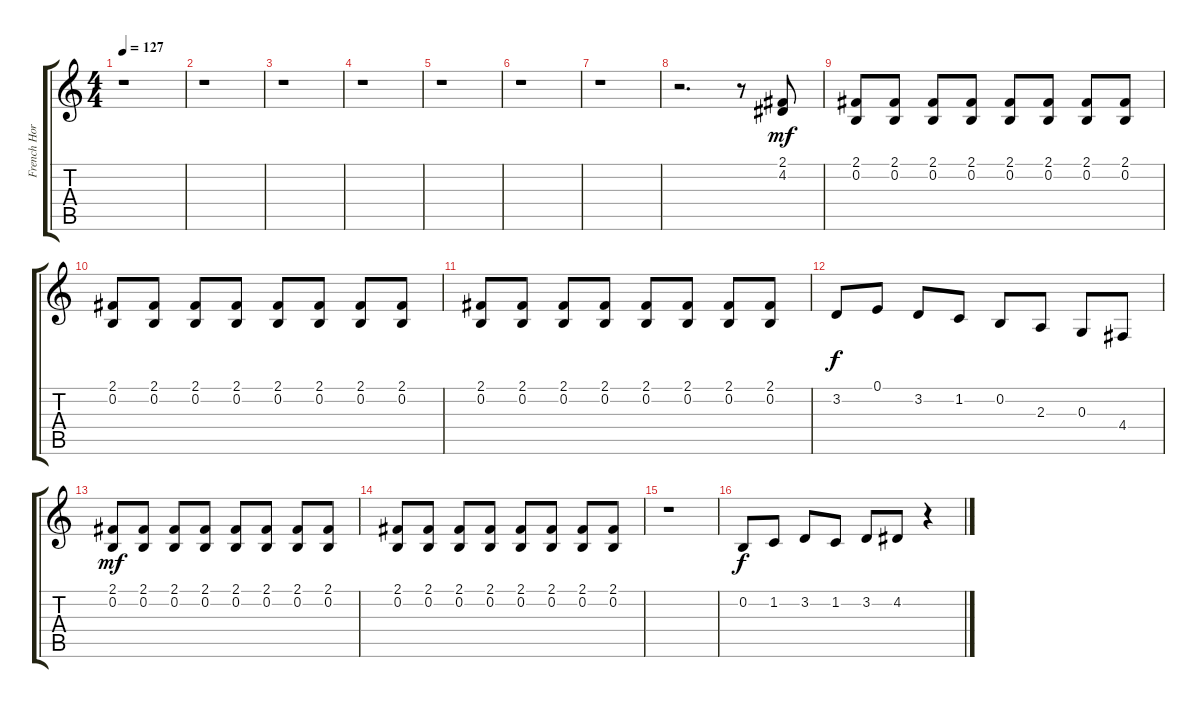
\track ("French Horn" "French Hor") {instrument frenchhorn}
\staff {score tabs}
\tuning (E4 B3 G3 D3 A2 E2) {hide}
\ts (4 4)
\tempo 127
\clef g2
\ks c
r.1{dy f} |
r.1 |
r.1 |
r.1 |
r.1 |
r.1 |
r.1 |
r.2{d} r.8 (2.1 4.2).8{dy mf} |
(2.1 0.2).8 (2.1 0.2).8 (2.1 0.2).8 (2.1 0.2).8 (2.1 0.2).8 (2.1 0.2).8 (2.1 0.2).8 (2.1 0.2).8 |
(2.1 0.2).8 (2.1 0.2).8 (2.1 0.2).8 (2.1 0.2).8 (2.1 0.2).8 (2.1 0.2).8 (2.1 0.2).8 (2.1 0.2).8 |
(2.1 0.2).8 (2.1 0.2).8 (2.1 0.2).8 (2.1 0.2).8 (2.1 0.2).8 (2.1 0.2).8 (2.1 0.2).8 (2.1 0.2).8 |
3.2.8{dy f} 0.1.8 3.2.8 1.2.8 0.2.8 2.3.8 0.3.8 4.4.8 |
(2.1 0.2).8{dy mf} (2.1 0.2).8 (2.1 0.2).8 (2.1 0.2).8 (2.1 0.2).8 (2.1 0.2).8 (2.1 0.2).8 (2.1 0.2).8 |
(2.1 0.2).8 (2.1 0.2).8 (2.1 0.2).8 (2.1 0.2).8 (2.1 0.2).8 (2.1 0.2).8 (2.1 0.2).8 (2.1 0.2).8 |
r.1 |
0.2.8{dy f} 1.2.8 3.2.8 1.2.8 3.2.8 4.2.8 r.4
